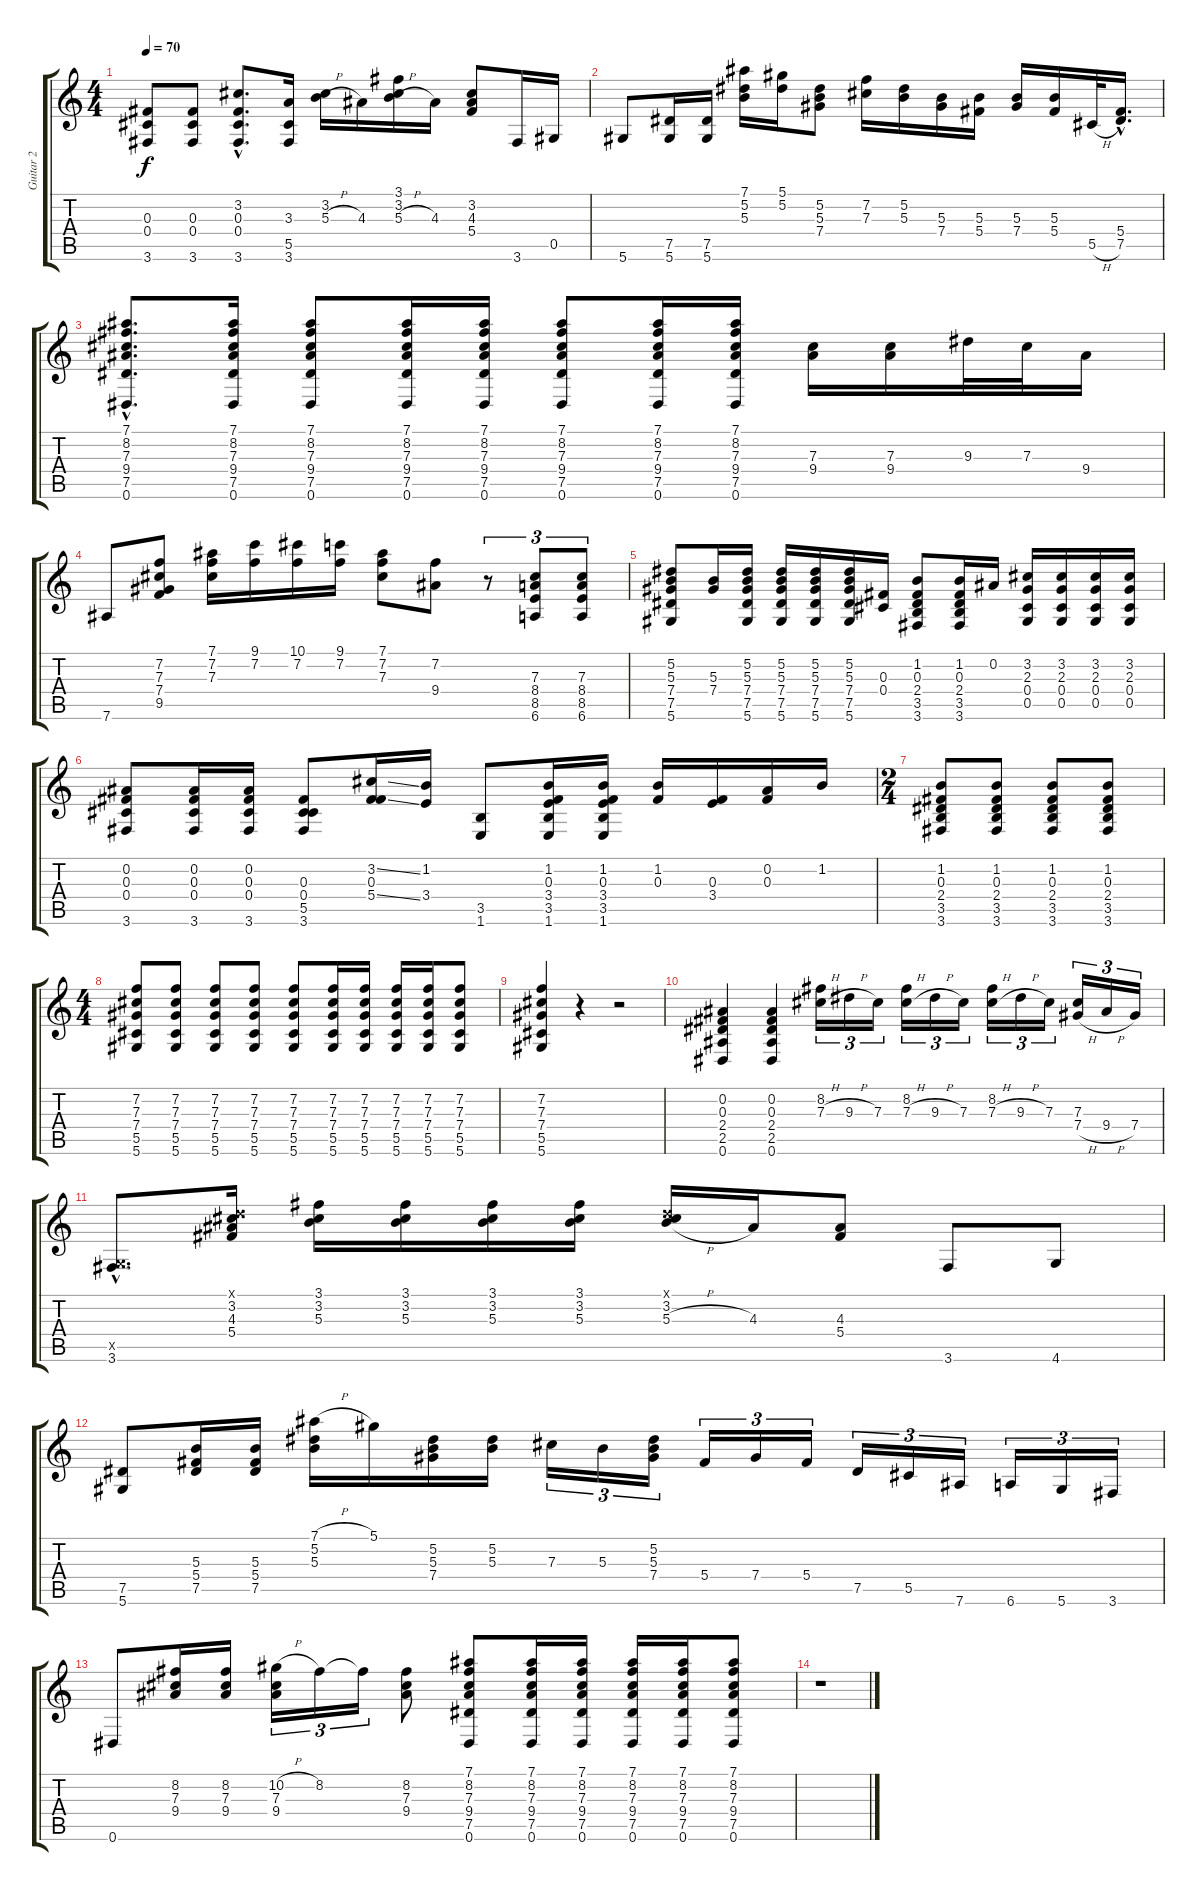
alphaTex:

\track ("Guitar 2" "Guitar 2") {instrument electricguitarclean}
\staff {score tabs}
\tuning (Eb4 Bb3 Gb3 Db3 Ab2 Eb2) {hide}
\ts (4 4)
\tempo 70
\clef g2
\ks c
(0.3 0.4 3.6).8{dy f} (0.3 0.4 3.6).8 (3.2{hac} 0.3{hac} 0.4{hac} 3.6{hac}).8{d} (3.3 5.5 3.6).16 (3.2 5.3{h}).16 4.3.16 (3.1 3.2 5.3{h}).16 4.3.16 (3.2 4.3 5.4).8 3.6.16 0.5.16 |
5.6.8 (7.5 5.6).16 (7.5 5.6).16 (7.1 5.2 5.3).16 (5.1 5.2).16 (5.2 5.3 7.4).8 (7.2 7.3).16 (5.2 5.3).16 (5.3 7.4).16 (5.3 5.4).16 (5.3 7.4).16 (5.3 5.4).16 5.5{h}.32 (5.4{hac} 7.5{hac}).16{d} |
(7.1{hac} 8.2{hac} 7.3{hac} 9.4{hac} 7.5{hac} 0.6{hac}).8{d} (7.1 8.2 7.3 9.4 7.5 0.6).16 (7.1 8.2 7.3 9.4 7.5 0.6).8 (7.1 8.2 7.3 9.4 7.5 0.6).16 (7.1 8.2 7.3 9.4 7.5 0.6).16 (7.1 8.2 7.3 9.4 7.5 0.6).8 (7.1 8.2 7.3 9.4 7.5 0.6).16 (7.1 8.2 7.3 9.4 7.5 0.6).16 (7.3 9.4).16 (7.3 9.4).16 9.3.32 7.3.32 9.4.16 |
7.6.8 (7.2 7.3 7.4 9.5).8 (7.1 7.2 7.3).16 (9.1 7.2).16 (10.1 7.2).16 (9.1 7.2).16 (7.1 7.2 7.3).8 (7.2 9.4).8 r.8{tu (3 2)} (7.3 8.4 8.5 6.6).8{tu (3 2)} (7.3 8.4 8.5 6.6).8{tu (3 2)} |
(5.2 5.3 7.4 7.5 5.6).8 (5.3 7.4).16 (5.2 5.3 7.4 7.5 5.6).16 (5.2 5.3 7.4 7.5 5.6).16 (5.2 5.3 7.4 7.5 5.6).16 (5.2 5.3 7.4 7.5 5.6).16 (0.3 0.4).16 (1.2 0.3 2.4 3.5 3.6).8 (1.2 0.3 2.4 3.5 3.6).16 0.2.16 (3.2 2.3 0.4 0.5).16 (3.2 2.3 0.4 0.5).16 (3.2 2.3 0.4 0.5).16 (3.2 2.3 0.4 0.5).16 |
(0.2 0.3 0.4 3.6).8 (0.2 0.3 0.4 3.6).16 (0.2 0.3 0.4 3.6).16 (0.3 0.4 5.5 3.6).8 (3.2{ss} 0.3 5.4{ss}).16 (1.2 3.4).16 (3.5 1.6).8 (1.2 0.3 3.4 3.5 1.6).16 (1.2 0.3 3.4 3.5 1.6).16 (1.2 0.3).16 (0.3 3.4).16 (0.2 0.3).16 1.2.16 |
\ts (2 4)
(1.2 0.3 2.4 3.5 3.6).8 (1.2 0.3 2.4 3.5 3.6).8 (1.2 0.3 2.4 3.5 3.6).8 (1.2 0.3 2.4 3.5 3.6).8 |
\ts (4 4)
(7.2 7.3 7.4 5.5 5.6).8 (7.2 7.3 7.4 5.5 5.6).8 (7.2 7.3 7.4 5.5 5.6).8 (7.2 7.3 7.4 5.5 5.6).8 (7.2 7.3 7.4 5.5 5.6).8 (7.2 7.3 7.4 5.5 5.6).16 (7.2 7.3 7.4 5.5 5.6).16 (7.2 7.3 7.4 5.5 5.6).16 (7.2 7.3 7.4 5.5 5.6).16 (7.2 7.3 7.4 5.5 5.6).8 |
(7.2 7.3 7.4 5.5 5.6).4 r.4 r.2 |
(0.2 0.3 2.4 2.5 0.6).4 (0.2 0.3 2.4 2.5 0.6).4 (8.2 7.3{h}).16{tu (3 2)} 9.3{h}.16{tu (3 2)} 7.3.16{tu (3 2)} (8.2 7.3{h}).16{tu (3 2)} 9.3{h}.16{tu (3 2)} 7.3.16{tu (3 2)} (8.2 7.3{h}).16{tu (3 2)} 9.3{h}.16{tu (3 2)} 7.3.16{tu (3 2)} (7.3 7.4{h}).16{tu (3 2)} 9.4{h}.16{tu (3 2)} 7.4.16{tu (3 2)} |
(-1.5{hac x} 3.6{hac}).8{d} (-1.1{x} 3.2 4.3 5.4).16 (3.1 3.2 5.3).16 (3.1 3.2 5.3).16 (3.1 3.2 5.3).16 (3.1 3.2 5.3).16 (-1.1{x} 3.2 5.3{h}).16 4.3.16 (4.3 5.4).8 3.6.8 4.6.8 |
(7.5 5.6).8{volume 0} (5.3 5.4 7.5).16 (5.3 5.4 7.5).16 (7.1{h} 5.2 5.3).16 5.1.16 (5.2 5.3 7.4).16 (5.2 5.3).16 7.3.16{tu (3 2)} 5.3.16{tu (3 2)} (5.2 5.3 7.4).16{tu (3 2)} 5.4.16{tu (3 2)} 7.4.16{tu (3 2)} 5.4.16{tu (3 2)} 7.5.16{tu (3 2)} 5.5.16{tu (3 2)} 7.6.16{tu (3 2)} 6.6.16{tu (3 2)} 5.6.16{tu (3 2)} 3.6.16{tu (3 2)} |
0.6.8 (8.2 7.3 9.4).16 (8.2 7.3 9.4).16 (10.2{h} 7.3 9.4).16{tu (3 2)} 8.2.16{tu (3 2)} 8.2{t}.16{tu (3 2)} (8.2 7.3 9.4).8 (7.1 8.2 7.3 9.4 7.5 0.6).8 (7.1 8.2 7.3 9.4 7.5 0.6).16 (7.1 8.2 7.3 9.4 7.5 0.6).16 (7.1 8.2 7.3 9.4 7.5 0.6).16 (7.1 8.2 7.3 9.4 7.5 0.6).16 (7.1 8.2 7.3 9.4 7.5 0.6).8 |
r.1
